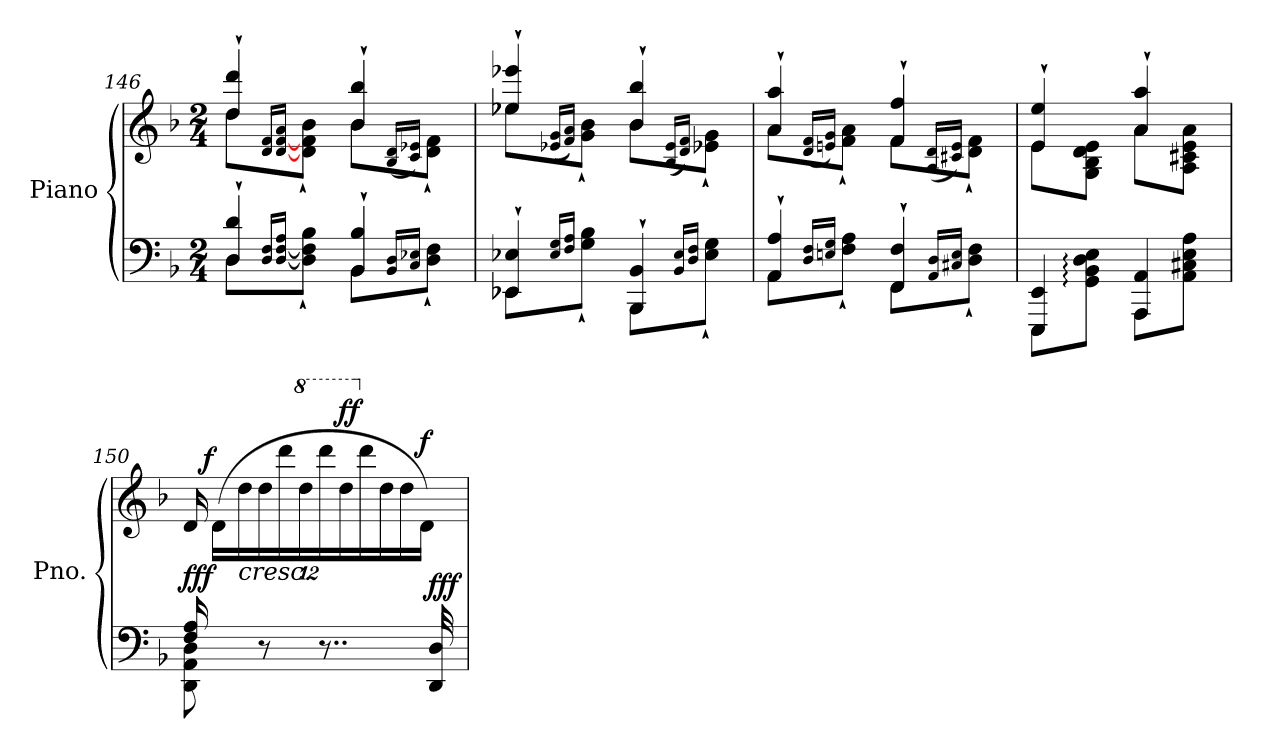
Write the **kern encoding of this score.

**kern	**kern	**dynam
*part1	*part1	*part1
*staff2	*staff1	*staff1/2
*I"Piano	*	*
*I'Pno.	*	*
*clefF4	*clefG2	*
*k[b-]	*k[b-]	*
*M2/4	*M2/4	*
=146	=146	=146
*^	*^	*
4D/` 4d/`	8D\L	4dd/` 4ddd/`	8dd\L	.
.	16qD/ 16qF/LL	.	16qd/ 16qf/LL	.
.	[16qD/ [16qF/ 16qA/JJ	.	[16qd/ [16qf/ 16qa/JJ	.
.	8D\]` 8F\]` 8B-\`J	.	8d\` 8f\` 8b-\`J	.
4BB-/` 4B-/`	8BB-\L	4b-/` 4bb-/`	8b-\L	.
.	16qBB-/ 16qD/LL	.	(<16qB-/ 16qd/LL	.
.	16qC/ 16qE-X/JJ	.	16qc/ 16qe-X/JJ)	.
.	8D\` 8F\`J	.	8d\` 8f\`J	.
!!LO:PB:g=z	!!
=147	=147	=147	=147	=147
4EE-X/` 4E-X/`	8EE-\L	4ee-X/` 4eee-X/`	8ee-\L	.
.	16qE-/ 16qG/LL	.	(<16qe-X/ 16qg/LL	.
.	16qF/ 16qA/JJ	.	16qf/ 16qa/JJ)	.
.	8G\` 8B-\`J	.	8g\` 8b-\`J	.
4BBB-/` 4BB-/`	8BBB-\L	4b-/` 4bb-/`	8b-\L	.
.	16qBB-/ 16qE-/LL	.	(<16qB-/ 16qe-/LL	.
.	16qD/ 16qF/JJ	.	16qd/ 16qf/JJ)	.
.	8E-\` 8G\`J	.	8e-\` 8g\`J	.
=148	=148	=148	=148	=148
4AA/` 4A/`	8AA\L	4a/` 4aa/`	8a\L	.
.	16qD/ 16qF/LL	.	(<16qd/ 16qf/LL	.
.	16qEn/ 16qG/JJ	.	16qen/ 16qg/JJ)	.
.	8F\` 8A\`J	.	8f\` 8a\`J	.
4FF/` 4F/`	8FF\L	4f/` 4ff/`	8f\L	.
.	16qAA/ 16qD/LL	.	(<16qA/ 16qd/LL	.
.	16qC#X/ 16qE/JJ	.	16qc#X/ 16qe/JJ)	.
.	8D\` 8F\`J	.	8d\` 8f\`J	.
=149	=149	=149	=149	=149
4EEE/ 4EE/	8EEE\L	4e/` 4ee/`	8e\L	.
.	8GG\: 8BB-\: 8D\: 8E\:J	.	8G\: 8B-\: 8d\: 8e\:J	.
4AAA/ 4AA/	8AAA\L	4a/` 4aa/`	8a\L	.
.	8AA\ 8C#X\ 8E\ 8A\J	.	8A\ 8c#X\ 8e\ 8a\J	.
*	*	*v	*v	*
=150	=150	=150	=150
*	*	*Xbrackettup	*
*	*	*MM100	*
*	*	*^	*
!	!	!LO:TX:b:i:t=con strepito sempre	!	!
!	!	!LO:TX:b:B:t=fff	!	!
!	!	!	!	!LO:DY:a=2
*	*	*v	*v	*
16F/ 16A/	8DD\ 8AA\ 8D\	24d/	fff
!	!	!	!LO:DY:a
.	.	(>24d\LL	f
4..ryy	.	.	.
!	!	!	!LO:HP:b
.	.	24dd\	<
.	8r	24dd\	.
.	.	24ddd\	.
*	*	*8va	*
.	.	24ddd\	.
.	8..r	24dddd\	.
!	!	!	!LO:DY:a
.	.	24ddd\	ff
*	*	*X8va	*
.	.	24ddd\	.
.	.	24dd\	.
.	.	24dd\	.
*	*	*MM50	*
!	!	!	!LO:DY:n=1:a
.	.	24d\JJ)	[ f
!	!	!	!LO:DY:n=2:a=2
.	32DD/ 32D/	.	fff
*v	*v	*	*
=	=	=
*-	*-	*-
